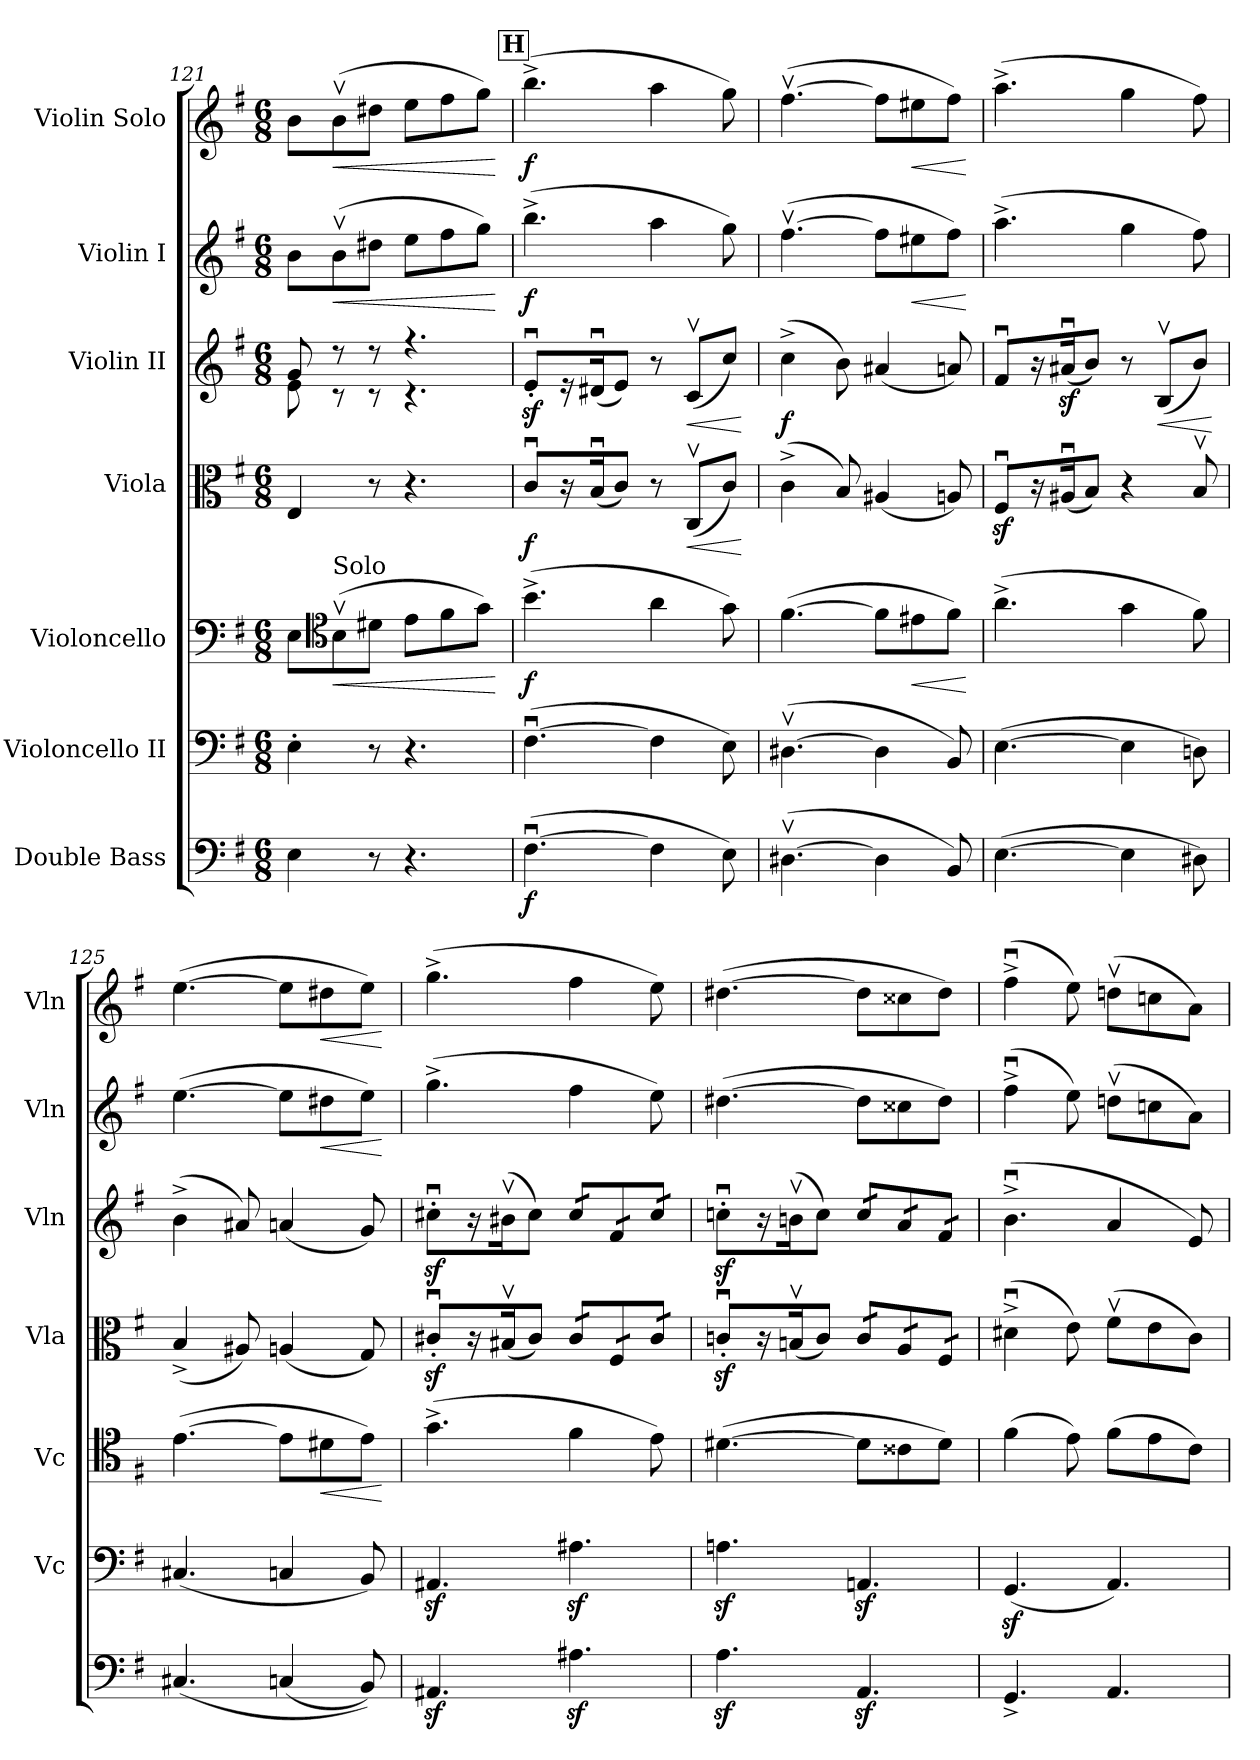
**kern	**dynam	**kern	**kern	**dynam	**kern	**dynam	**kern	**dynam	**kern	**dynam	**kern	**dynam
*part7	*part7	*part6	*part5	*part5	*part4	*part4	*part3	*part3	*part2	*part2	*part1	*part1
*staff7	*staff7	*staff6	*staff5	*staff5	*staff4	*staff4	*staff3	*staff3	*staff2	*staff2	*staff1	*staff1
*I"Double Bass	*	*I"Violoncello II	*I"Violoncello	*	*I"Viola	*	*I"Violin II	*	*I"Violin I	*	*I"Violin Solo	*
*	*	*I'Vc	*I'Vc	*	*I'Vla	*	*I'Vln	*	*I'Vln	*	*I'Vln	*
!!LO:LB:g=z
*clefF4	*	*clefF4	*clefF4	*	*clefC3	*	*clefG2	*	*clefG2	*	*clefG2	*
*ITrd7c12	*	*	*	*	*	*	*	*	*	*	*	*
*k[f#]	*	*k[f#]	*k[f#]	*	*k[f#]	*	*k[f#]	*	*k[f#]	*	*k[f#]	*
*M6/8	*	*M6/8	*M6/8	*	*M6/8	*	*M6/8	*	*M6/8	*	*M6/8	*
=121	=121	=121	=121	=121	=121	=121	=121	=121	=121	=121	=121	=121
*	*	*	*	*	*	*	*^	*	*	*	*	*
4EE\	.	4E'\	8E\L	.	4E/	.	8g/	8e\	.	8b\L	.	8b\L	.
*	*	*	*clefC4	*	*	*	*	*	*	*	*	*	*
!	!	!	!LO:TX:a:t=Solo	!	!	!	!	!	!	!	!	!	!
!	!	!	!	!LO:HP:b	!	!	!	!	!	!	!LO:HP:b	!	!LO:HP:b
.	.	.	(8Bv\	<	.	.	8r	8r	.	(8bv\	<	(8bv\	<
8r	.	8r	8d#X\J	.	8r	.	8r	8r	.	8dd#X\J	.	8dd#X\J	.
4.r	.	4.r	8e\L	.	4.r	.	4.r	4.r	.	8ee\L	.	8ee\L	.
.	.	.	8f#\	.	.	.	.	.	.	8ff#\	.	8ff#\	.
.	.	.	8g\J)	.	.	.	.	.	.	8gg\J)	.	8gg\J)	.
*	*	*	*	*	*	*	*v	*v	*	*	*	*	*
.	.	.	.	[	.	.	.	.	.	[	.	[
!!LO:REH:place=s1:a:B:fs=14:t=H
=122	=122	=122	=122	=122	=122	=122	=122	=122	=122	=122	=122	=122
!	!LO:DY:b	!	!	!LO:DY:b	!	!LO:DY:b	!	!	!	!LO:DY:b	!	!LO:DY:b
([4.FF#u\	f	([4.F#u\	(4.b^\	f	8cu/L	f	8ez<u'/L	.	(4.bb^\	f	(4.bb^\	f
.	.	.	.	.	16r	.	16r	.	.	.	.	.
.	.	.	.	.	(16Bu/K	.	(16d#Xu/K	.	.	.	.	.
.	.	.	.	.	8c/J)	.	8e/J)	.	.	.	.	.
4FF#\]	.	4F#\]	4a\	.	8r	.	8r	.	4aa\	.	4aa\	.
!	!	!	!	!	!	!LO:HP:b	!	!LO:HP:b	!	!	!	!
.	.	.	.	.	(8Cv/L	<	(8cv/L	<	.	.	.	.
8EE\)	.	8E\)	8g\)	.	8c/J)	.	8cc/J)	.	8gg\)	.	8gg\)	.
.	.	.	.	.	.	[	.	[	.	.	.	.
=123	=123	=123	=123	=123	=123	=123	=123	=123	=123	=123	=123	=123
!	!	!	!	!	!	!	!	!LO:DY:b	!	!	!	!
([4.DD#Xv\	.	([4.D#Xv\	([4.f#\	.	(4c^\	.	(4cc^\	f	([4.ff#v\	.	([4.ff#v\	.
.	.	.	.	.	8B/)	.	8b\)	.	.	.	.	.
4DD#\]	.	4D#\]	8f#\L]	.	(4A#X/	.	(4a#X/	.	8ff#\L]	.	8ff#\L]	.
!	!	!	!	!LO:HP:b	!	!	!	!	!	!LO:HP:b	!	!LO:HP:b
.	.	.	8e#X\	<	.	.	.	.	8ee#X\	<	8ee#X\	<
8BBB/)	.	8BB/)	8f#\J)	.	8An/)	.	8an/)	.	8ff#\J)	.	8ff#\J)	.
.	.	.	.	[	.	.	.	.	.	[	.	[
=124	=124	=124	=124	=124	=124	=124	=124	=124	=124	=124	=124	=124
([4.EE\	.	([4.E\	(4.a^\	.	8F#z<u/L	.	8f#u/L	.	(4.aa^\	.	(4.aa^\	.
.	.	.	.	.	16r	.	16r	.	.	.	.	.
.	.	.	.	.	(16A#Xu/K	.	(16a#Xz<u/K	.	.	.	.	.
.	.	.	.	.	8B/J)	.	8b/J)	.	.	.	.	.
4EE\]	.	4E\]	4g\	.	4r	.	8r	.	4gg\	.	4gg\	.
!	!	!	!	!	!	!	!	!LO:HP:b	!	!	!	!
.	.	.	.	.	.	.	(8Bv/L	<	.	.	.	.
8DD#X\)	.	8Dn\)	8f#\)	.	8Bv/	.	8b/J)	.	8ff#\)	.	8ff#\)	.
.	.	.	.	.	.	.	.	[	.	.	.	.
=125	=125	=125	=125	=125	=125	=125	=125	=125	=125	=125	=125	=125
(4.CC#X/	.	(4.C#X/	([4.e\	.	(4B^/	.	(4b^\	.	([4.ee\	.	([4.ee\	.
.	.	.	.	.	8A#X/)	.	8a#X/)	.	.	.	.	.
(4CCn/	.	4Cn/	8e\L]	.	(4An/	.	(4an/	.	8ee\L]	.	8ee\L]	.
!	!	!	!	!LO:HP:b	!	!	!	!	!	!LO:HP:b	!	!LO:HP:b
.	.	.	8d#X\	<	.	.	.	.	8dd#X\	<	8dd#X\	<
8BBB/))	.	8BB/)	8e\J)	.	8G/)	.	8g/)	.	8ee\J)	.	8ee\J)	.
.	.	.	.	[	.	.	.	.	.	[	.	[
=126	=126	=126	=126	=126	=126	=126	=126	=126	=126	=126	=126	=126
4.AAA#Xz</	.	4.AA#Xz</	(4.g^\	.	8c#Xz<u'/L	.	8cc#Xz<u'\L	.	(4.gg^\	.	(4.gg^\	.
.	.	.	.	.	16r	.	16r	.	.	.	.	.
.	.	.	.	.	(16B#Xv/K	.	(16b#Xv\K	.	.	.	.	.
.	.	.	.	.	8c#/J)	.	8cc#\J)	.	.	.	.	.
*	*	*	*	*	*tremolo	*	*	*	*	*	*	*
*	*	*	*	*	*	*	*tremolo	*	*	*	*	*
4.AA#Xz<\	.	4.A#Xz<\	4f#\	.	16c#/LL	.	16cc#/LL	.	4ff#\	.	4ff#\	.
.	.	.	.	.	16c#/	.	16cc#/	.	.	.	.	.
.	.	.	.	.	16F#/	.	16f#/	.	.	.	.	.
.	.	.	.	.	16F#/	.	16f#/	.	.	.	.	.
.	.	.	8e\)	.	16c#/	.	16cc#/	.	8ee\)	.	8ee\)	.
.	.	.	.	.	16c#/JJ	.	16cc#/JJ	.	.	.	.	.
*	*	*	*	*	*	*	*Xtremolo	*	*	*	*	*
*	*	*	*	*	*Xtremolo	*	*	*	*	*	*	*
!!LO:PB:g=z
=127	=127	=127	=127	=127	=127	=127	=127	=127	=127	=127	=127	=127
4.AAz<\	.	4.Anz<\	([4.d#X\	.	8cnz<u'/L	.	8ccnz<u'\L	.	([4.dd#X\	.	([4.dd#X\	.
.	.	.	.	.	16r	.	16r	.	.	.	.	.
.	.	.	.	.	(16Bnv/K	.	(16bnv\K	.	.	.	.	.
.	.	.	.	.	8c/J)	.	8cc\J)	.	.	.	.	.
*	*	*	*	*	*tremolo	*	*	*	*	*	*	*
*	*	*	*	*	*	*	*tremolo	*	*	*	*	*
4.AAAz</	.	4.AAnz</	8d#\L]	.	16c/LL	.	16cc/LL	.	8dd#\L]	.	8dd#\L]	.
.	.	.	.	.	16c/	.	16cc/	.	.	.	.	.
.	.	.	8c##X\	.	16A/	.	16a/	.	8cc##X\	.	8cc##X\	.
.	.	.	.	.	16A/	.	16a/	.	.	.	.	.
.	.	.	8d#\J)	.	16F#/	.	16f#/	.	8dd#\J)	.	8dd#\J)	.
.	.	.	.	.	16F#/JJ	.	16f#/JJ	.	.	.	.	.
*	*	*	*	*	*	*	*Xtremolo	*	*	*	*	*
*	*	*	*	*	*Xtremolo	*	*	*	*	*	*	*
=128	=128	=128	=128	=128	=128	=128	=128	=128	=128	=128	=128	=128
4.GGG^/	.	(4.GGz</	(4f#\	.	(4d#Xu^\	.	(4.bu^\	.	(4ff#u^\	.	(4ff#u^\	.
.	.	.	8e\)	.	8e\)	.	.	.	8ee\)	.	8ee\)	.
4.AAA/	.	4.AA/)	(8f#\L	.	(8f#v\L	.	4a/	.	(8ddnv\L	.	(8ddnv\L	.
.	.	.	8e\	.	8e\	.	.	.	8ccn\	.	8ccn\	.
.	.	.	8c\J)	.	8c\J)	.	8e/)	.	8a\J)	.	8a\J)	.
=	=	=	=	=	=	=	=	=	=	=	=	=
*-	*-	*-	*-	*-	*-	*-	*-	*-	*-	*-	*-	*-
